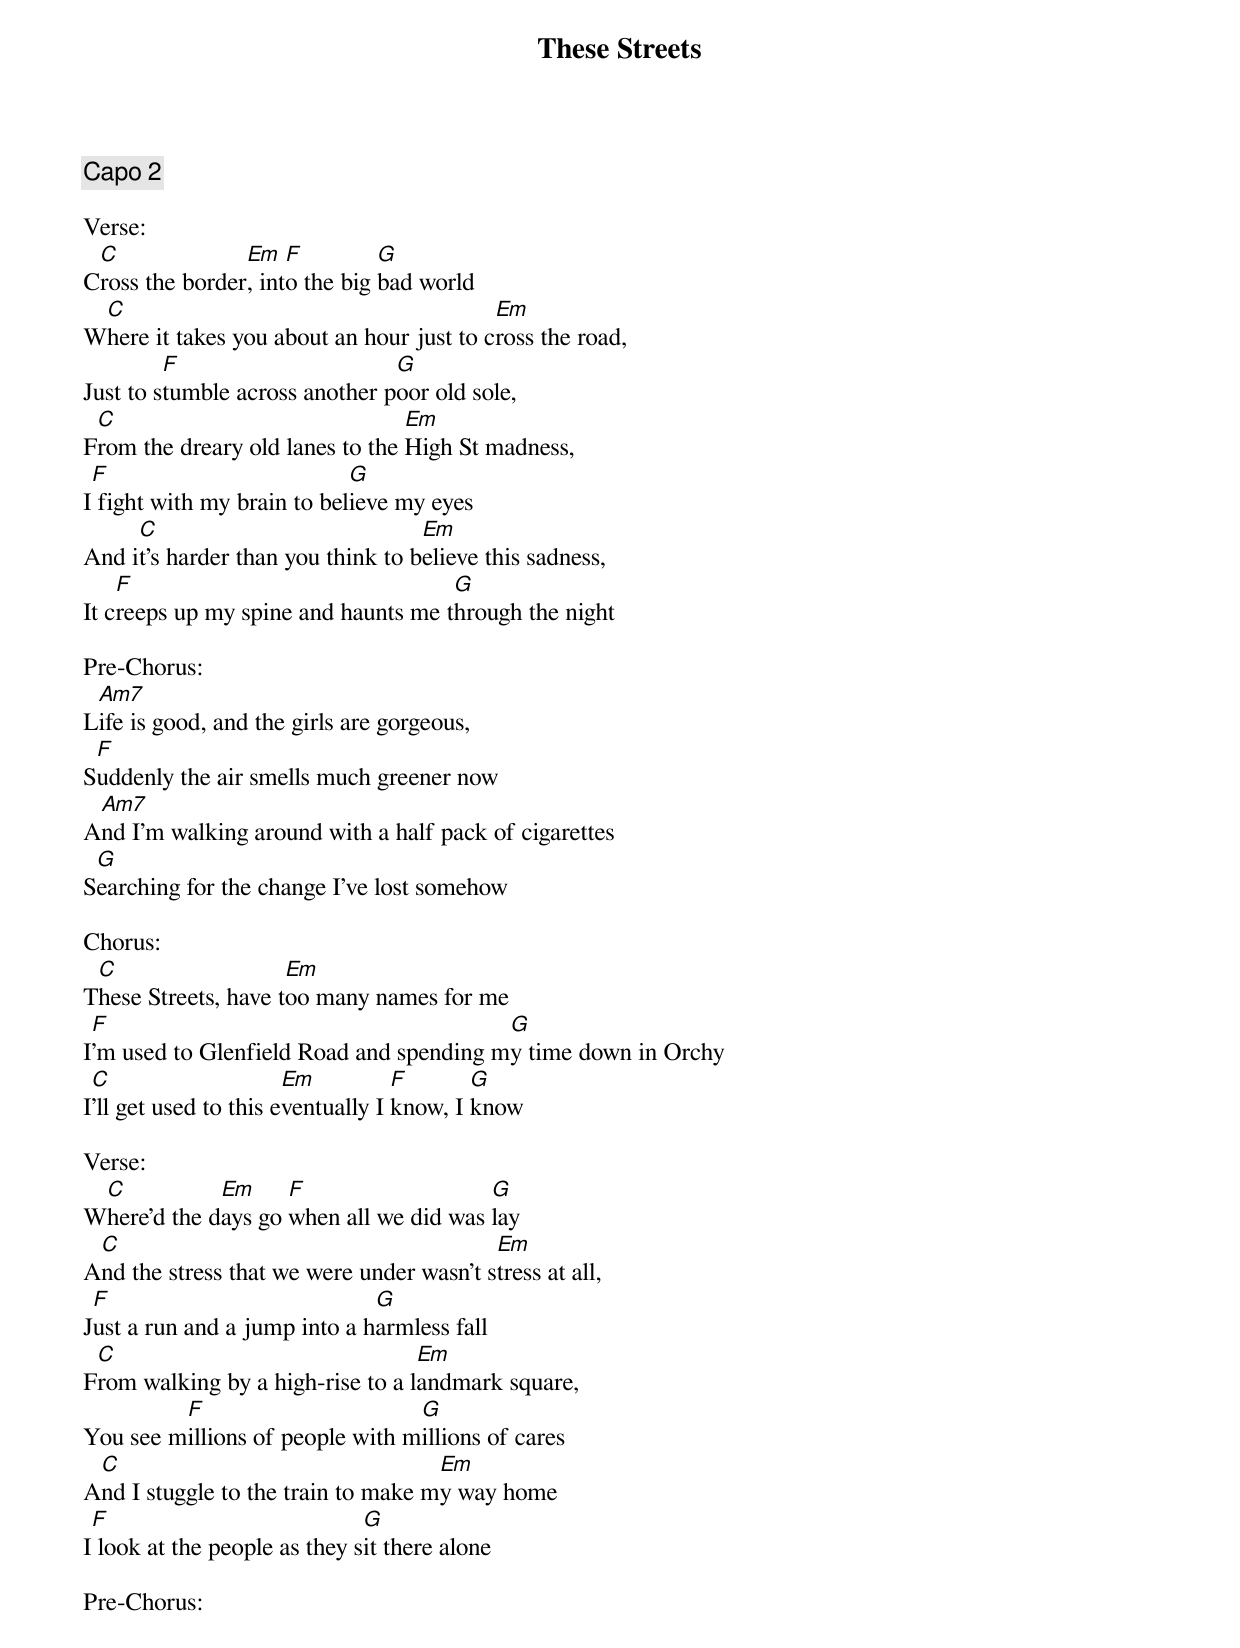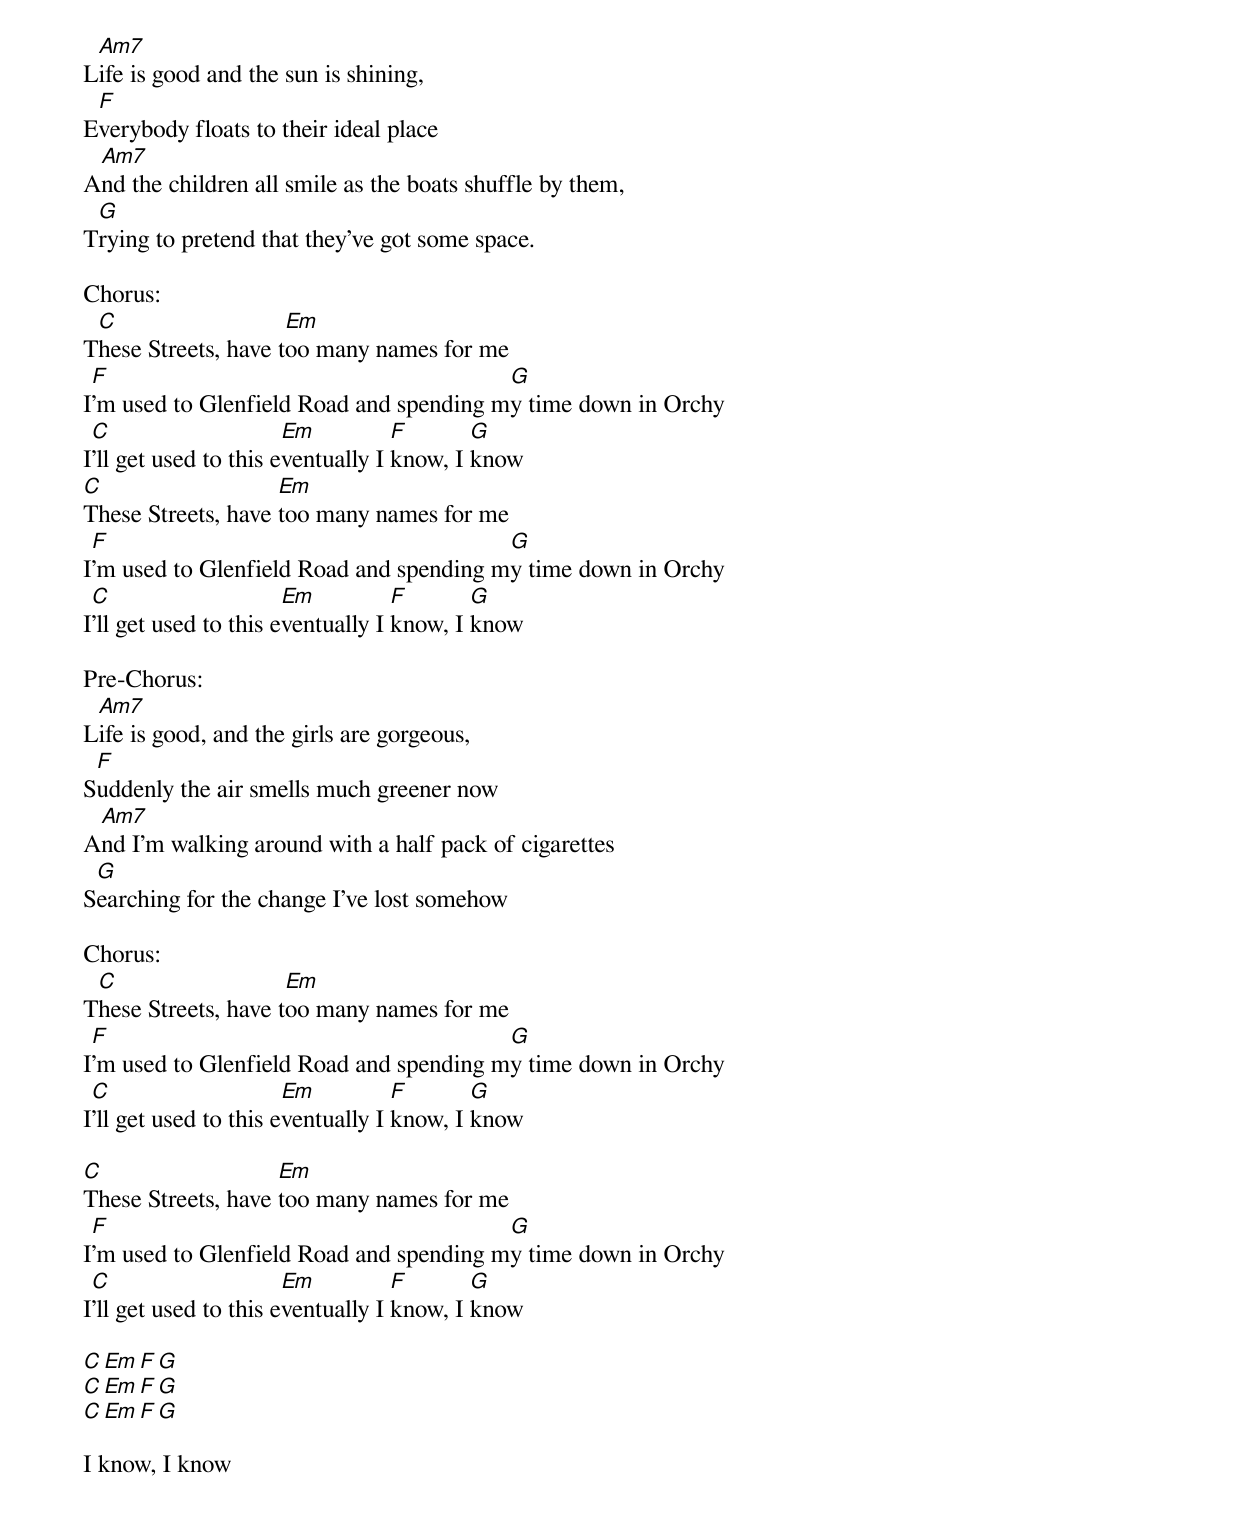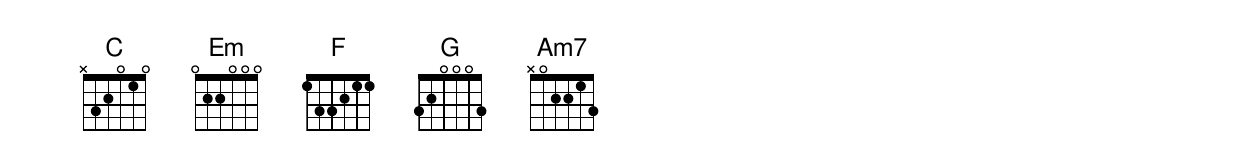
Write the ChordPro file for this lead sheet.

{title:These Streets}
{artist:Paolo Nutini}
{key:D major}
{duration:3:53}
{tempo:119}
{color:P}

{comment: Capo 2}

Verse:
C[C]ross the border[Em], int[F]o the big [G]bad world
W[C]here it takes you about an hour just to c[Em]ross the road,
Just to s[F]tumble across another p[G]oor old sole,
F[C]rom the dreary old lanes to the [Em]High St madness,
I[F] fight with my brain to bel[G]ieve my eyes
And i[C]t's harder than you think to b[Em]elieve this sadness,
It c[F]reeps up my spine and haunts me t[G]hrough the night

Pre-Chorus:
L[Am7]ife is good, and the girls are gorgeous,
S[F]uddenly the air smells much greener now
A[Am7]nd I'm walking around with a half pack of cigarettes
S[G]earching for the change I've lost somehow

Chorus:
T[C]hese Streets, have t[Em]oo many names for me
I[F]'m used to Glenfield Road and spending m[G]y time down in Orchy
I[C]'ll get used to this e[Em]ventually I [F]know, I [G]know

Verse:
W[C]here'd the d[Em]ays go [F]when all we did was [G]lay
A[C]nd the stress that we were under wasn't s[Em]tress at all,
J[F]ust a run and a jump into a h[G]armless fall
F[C]rom walking by a high-rise to a l[Em]andmark square,
You see m[F]illions of people with m[G]illions of cares
A[C]nd I stuggle to the train to make m[Em]y way home
I[F] look at the people as they s[G]it there alone

Pre-Chorus:
L[Am7]ife is good and the sun is shining,
E[F]verybody floats to their ideal place
A[Am7]nd the children all smile as the boats shuffle by them,
T[G]rying to pretend that they've got some space.

Chorus:
T[C]hese Streets, have t[Em]oo many names for me
I[F]'m used to Glenfield Road and spending m[G]y time down in Orchy
I[C]'ll get used to this e[Em]ventually I [F]know, I [G]know
[C]These Streets, have [Em]too many names for me
I[F]'m used to Glenfield Road and spending m[G]y time down in Orchy
I[C]'ll get used to this e[Em]ventually I [F]know, I [G]know

Pre-Chorus:
L[Am7]ife is good, and the girls are gorgeous,
S[F]uddenly the air smells much greener now
A[Am7]nd I'm walking around with a half pack of cigarettes
S[G]earching for the change I've lost somehow

Chorus:
T[C]hese Streets, have t[Em]oo many names for me
I[F]'m used to Glenfield Road and spending m[G]y time down in Orchy
I[C]'ll get used to this e[Em]ventually I [F]know, I [G]know

[C]These Streets, have [Em]too many names for me
I[F]'m used to Glenfield Road and spending m[G]y time down in Orchy
I[C]'ll get used to this e[Em]ventually I [F]know, I [G]know

[C][Em][F][G]
[C][Em][F][G]
[C][Em][F][G]

I know, I know
